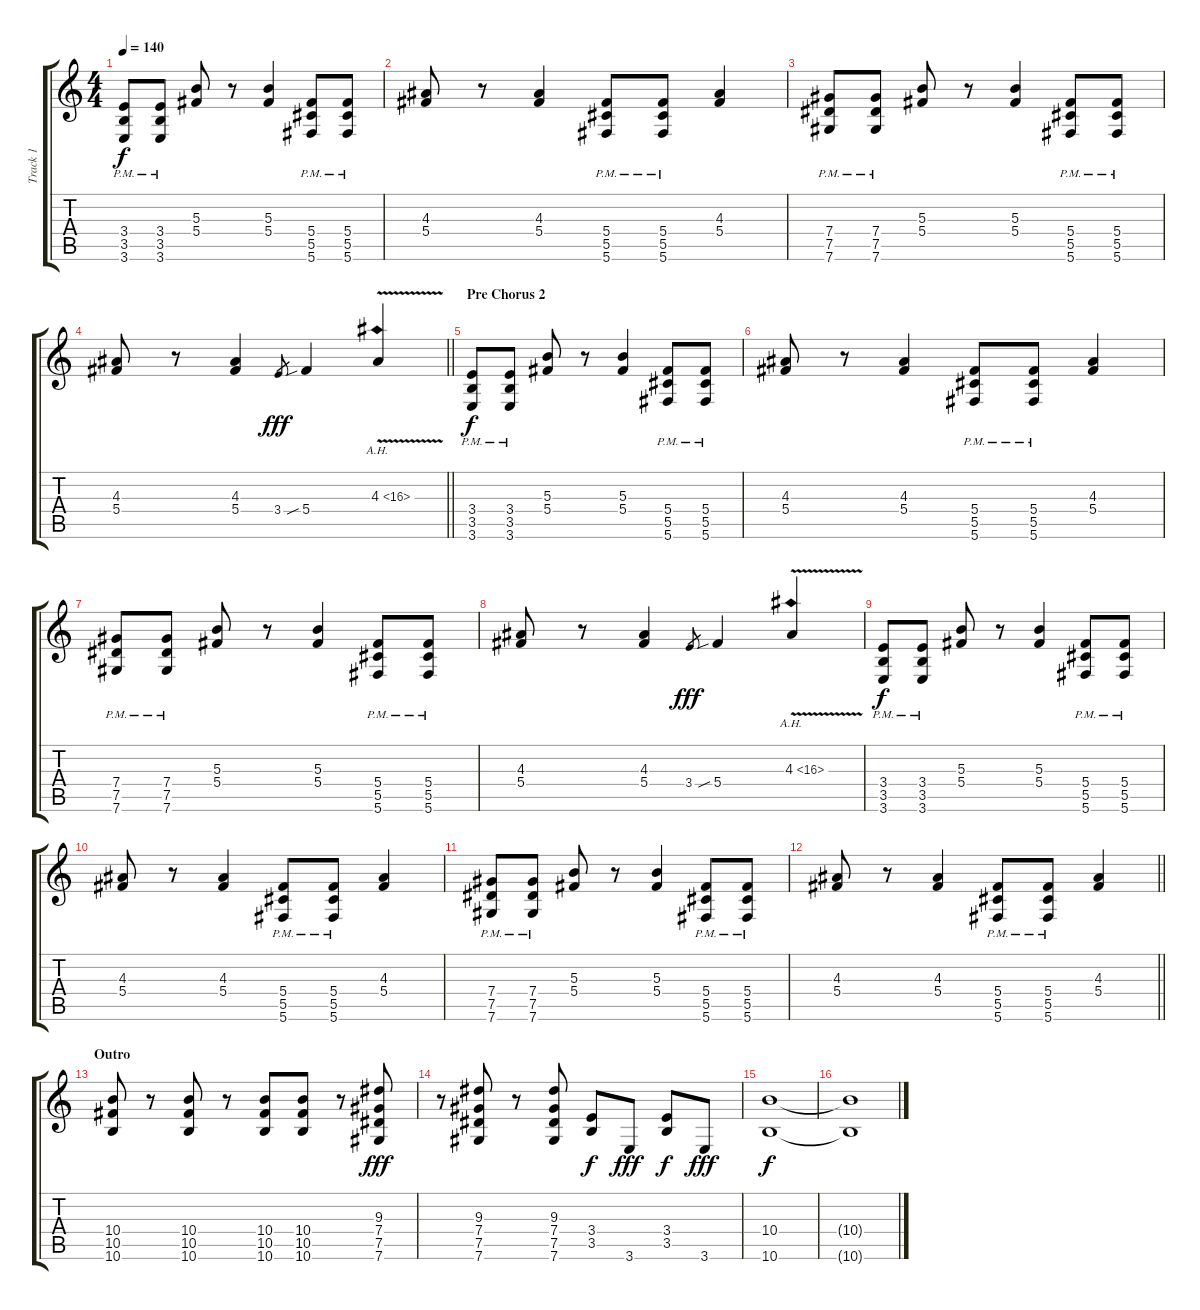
\track ("Track 1" "Track 1") {instrument distortionguitar}
\staff {score tabs}
\tuning (Eb4 Bb3 Gb3 Db3 Ab2 Db2) {hide}
\ts (4 4)
\tempo 140
\clef g2
\ks c
(3.4{pm} 3.5{pm} 3.6{pm}).8{dy f} (3.4{pm} 3.5{pm} 3.6{pm}).8 (5.3 5.4).8 r.8 (5.3 5.4).4 (5.4{pm} 5.5{pm} 5.6{pm}).8 (5.4{pm} 5.5{pm} 5.6{pm}).8 |
(4.3 5.4).8 r.8 (4.3 5.4).4 (5.4{pm} 5.5{pm} 5.6{pm}).8 (5.4{pm} 5.5{pm} 5.6{pm}).8 (4.3 5.4).4 |
(7.4{pm} 7.5{pm} 7.6{pm}).8 (7.4{pm} 7.5{pm} 7.6{pm}).8 (5.3 5.4).8 r.8 (5.3 5.4).4 (5.4{pm} 5.5{pm} 5.6{pm}).8 (5.4{pm} 5.5{pm} 5.6{pm}).8 |
\barLineRight lightlight
(4.3 5.4).8 r.8 (4.3 5.4).4 3.4.8{gr dy fff} 5.4{sib}.4 4.3{ah 12 v}.4 |
\section ("" "Pre Chorus 2")
(3.4{pm} 3.5{pm} 3.6{pm}).8{dy f} (3.4{pm} 3.5{pm} 3.6{pm}).8 (5.3 5.4).8 r.8 (5.3 5.4).4 (5.4{pm} 5.5{pm} 5.6{pm}).8 (5.4{pm} 5.5{pm} 5.6{pm}).8 |
(4.3 5.4).8 r.8 (4.3 5.4).4 (5.4{pm} 5.5{pm} 5.6{pm}).8 (5.4{pm} 5.5{pm} 5.6{pm}).8 (4.3 5.4).4 |
(7.4{pm} 7.5{pm} 7.6{pm}).8 (7.4{pm} 7.5{pm} 7.6{pm}).8 (5.3 5.4).8 r.8 (5.3 5.4).4 (5.4{pm} 5.5{pm} 5.6{pm}).8 (5.4{pm} 5.5{pm} 5.6{pm}).8 |
(4.3 5.4).8 r.8 (4.3 5.4).4 3.4.8{gr dy fff} 5.4{sib}.4 4.3{ah 12 v}.4 |
(3.4{pm} 3.5{pm} 3.6{pm}).8{dy f} (3.4{pm} 3.5{pm} 3.6{pm}).8 (5.3 5.4).8 r.8 (5.3 5.4).4 (5.4{pm} 5.5{pm} 5.6{pm}).8 (5.4{pm} 5.5{pm} 5.6{pm}).8 |
(4.3 5.4).8 r.8 (4.3 5.4).4 (5.4{pm} 5.5{pm} 5.6{pm}).8 (5.4{pm} 5.5{pm} 5.6{pm}).8 (4.3 5.4).4 |
(7.4{pm} 7.5{pm} 7.6{pm}).8 (7.4{pm} 7.5{pm} 7.6{pm}).8 (5.3 5.4).8 r.8 (5.3 5.4).4 (5.4{pm} 5.5{pm} 5.6{pm}).8 (5.4{pm} 5.5{pm} 5.6{pm}).8 |
\barLineRight lightlight
(4.3 5.4).8 r.8 (4.3 5.4).4 (5.4{pm} 5.5{pm} 5.6{pm}).8 (5.4{pm} 5.5{pm} 5.6{pm}).8 (4.3 5.4).4 |
\section ("" "Outro")
(10.4 10.5 10.6).8 r.8 (10.4 10.5 10.6).8 r.8 (10.4 10.5 10.6).8 (10.4 10.5 10.6).8 r.8 (9.3 7.4 7.5 7.6).8{dy fff} |
r.8 (9.3 7.4 7.5 7.6).8 r.8 (9.3 7.4 7.5 7.6).8 (3.4 3.5).8{dy f} 3.6.8{dy fff} (3.4 3.5).8{dy f} 3.6.8{dy fff} |
(10.4 10.6).1{dy f} |
(10.4{t} 10.6{t}).1
